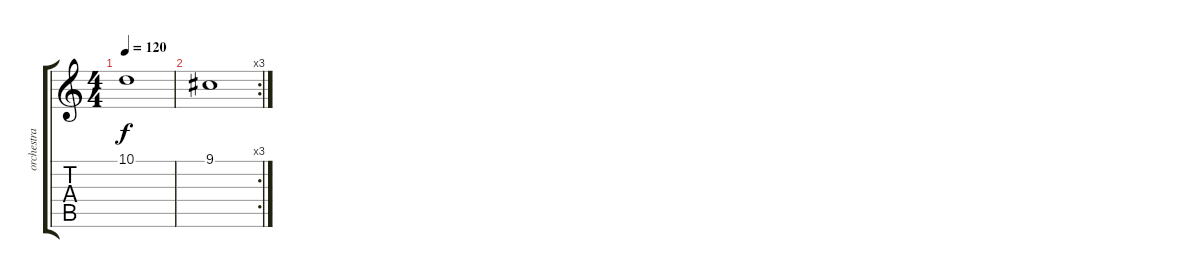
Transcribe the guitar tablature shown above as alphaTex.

\track ("orchestra" "orchestra") {instrument stringensemble2}
\staff {score tabs}
\tuning (E4 B3 G3 D3 A2 E2) {hide}
\ts (4 4)
\tempo 120
\clef g2
\ks c
10.1.1{dy f} |
\rc 3
9.1.1
